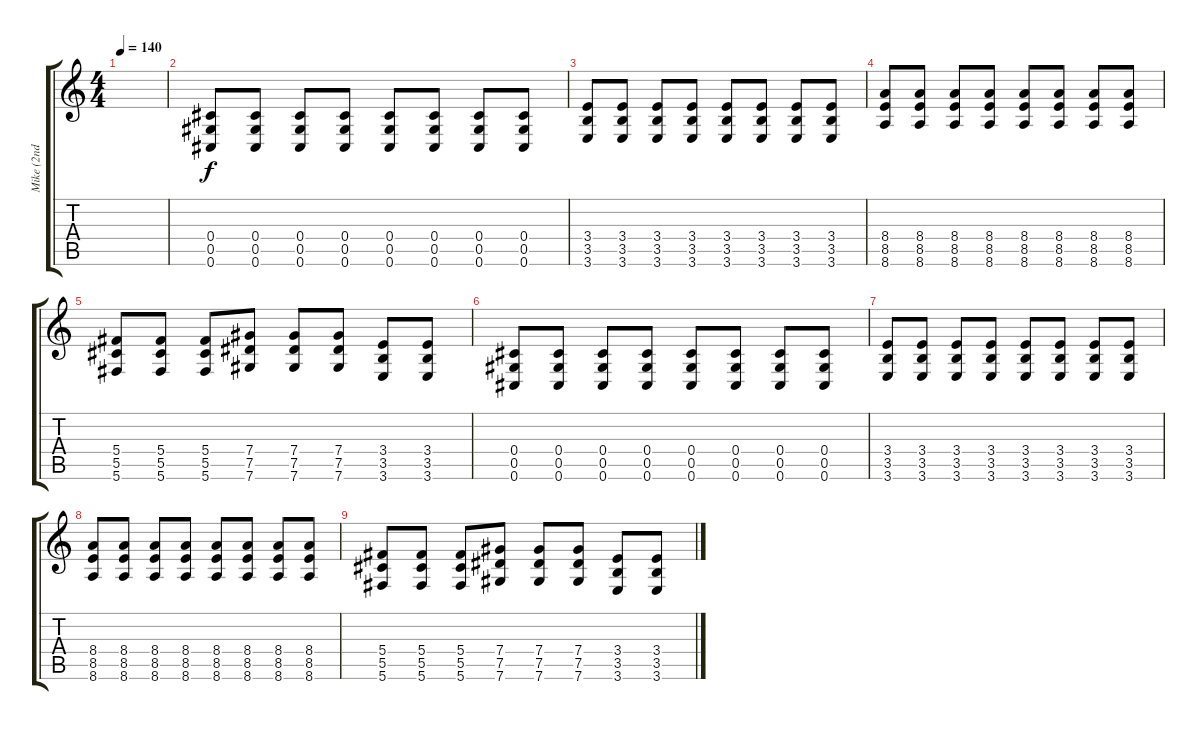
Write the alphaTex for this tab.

\track ("Mike (2nd Guitar)" "Mike (2nd ") {instrument overdrivenguitar}
\staff {score tabs}
\tuning (Eb4 Bb3 Gb3 Db3 Ab2 Db2) {hide}
\ts (4 4)
\tempo 140
\clef g2
\ks c
|
(0.4 0.5 0.6).8 (0.4 0.5 0.6).8 (0.4 0.5 0.6).8 (0.4 0.5 0.6).8 (0.4 0.5 0.6).8 (0.4 0.5 0.6).8 (0.4 0.5 0.6).8 (0.4 0.5 0.6).8 |
(3.4 3.5 3.6).8 (3.4 3.5 3.6).8 (3.4 3.5 3.6).8 (3.4 3.5 3.6).8 (3.4 3.5 3.6).8 (3.4 3.5 3.6).8 (3.4 3.5 3.6).8 (3.4 3.5 3.6).8 |
(8.4 8.5 8.6).8 (8.4 8.5 8.6).8 (8.4 8.5 8.6).8 (8.4 8.5 8.6).8 (8.4 8.5 8.6).8 (8.4 8.5 8.6).8 (8.4 8.5 8.6).8 (8.4 8.5 8.6).8 |
(5.4 5.5 5.6).8 (5.4 5.5 5.6).8 (5.4 5.5 5.6).8 (7.4 7.5 7.6).8 (7.4 7.5 7.6).8 (7.4 7.5 7.6).8 (3.4 3.5 3.6).8 (3.4 3.5 3.6).8 |
(0.4 0.5 0.6).8 (0.4 0.5 0.6).8 (0.4 0.5 0.6).8 (0.4 0.5 0.6).8 (0.4 0.5 0.6).8 (0.4 0.5 0.6).8 (0.4 0.5 0.6).8 (0.4 0.5 0.6).8 |
(3.4 3.5 3.6).8 (3.4 3.5 3.6).8 (3.4 3.5 3.6).8 (3.4 3.5 3.6).8 (3.4 3.5 3.6).8 (3.4 3.5 3.6).8 (3.4 3.5 3.6).8 (3.4 3.5 3.6).8 |
(8.4 8.5 8.6).8 (8.4 8.5 8.6).8 (8.4 8.5 8.6).8 (8.4 8.5 8.6).8 (8.4 8.5 8.6).8 (8.4 8.5 8.6).8 (8.4 8.5 8.6).8 (8.4 8.5 8.6).8 |
(5.4 5.5 5.6).8 (5.4 5.5 5.6).8 (5.4 5.5 5.6).8 (7.4 7.5 7.6).8 (7.4 7.5 7.6).8 (7.4 7.5 7.6).8 (3.4 3.5 3.6).8 (3.4 3.5 3.6).8
